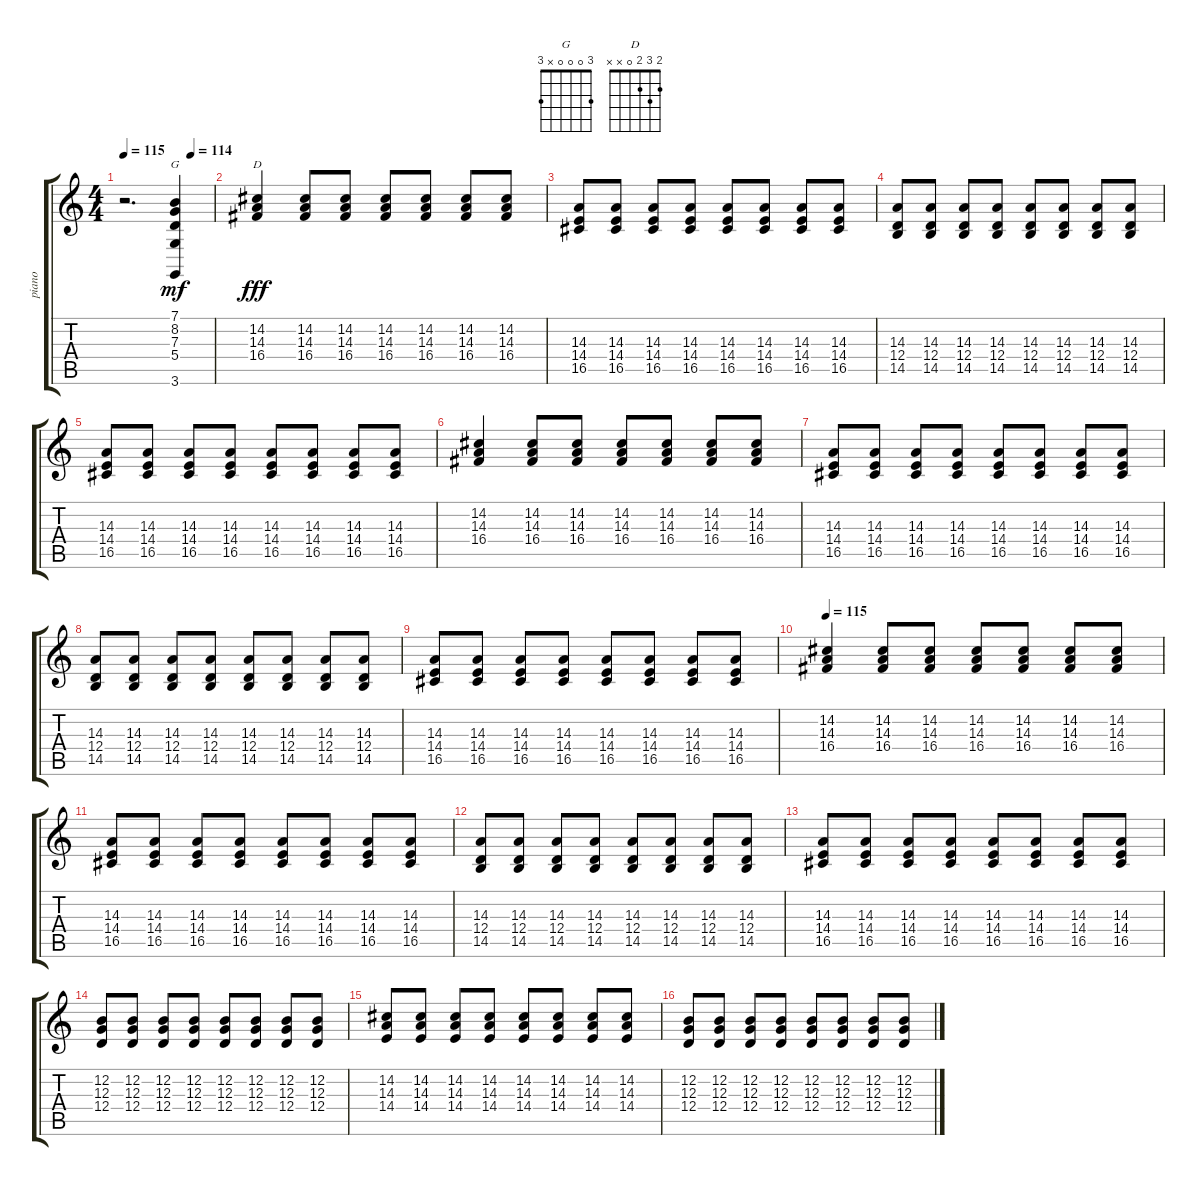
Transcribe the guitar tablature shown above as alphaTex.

\track ("piano" "piano") {instrument brightacousticpiano}
\staff {score tabs}
\tuning (E4 B3 G3 D3 A2 E2) {hide}
\chord ("G" 3 0 0 0 x 3)
\chord ("D" 2 3 2 0 x x)
\ts (4 4)
\tempo 115
\tempo (114 0.75)
\clef g2
\ks c
r.2{d dy mf} (7.1 8.2 7.3 5.4 3.6).4{ch "G"} |
(14.2 14.3 16.4).4{ch "D" dy fff} (14.2 14.3 16.4).8 (14.2 14.3 16.4).8 (14.2 14.3 16.4).8 (14.2 14.3 16.4).8 (14.2 14.3 16.4).8 (14.2 14.3 16.4).8 |
(14.3 14.4 16.5).8 (14.3 14.4 16.5).8 (14.3 14.4 16.5).8 (14.3 14.4 16.5).8 (14.3 14.4 16.5).8 (14.3 14.4 16.5).8 (14.3 14.4 16.5).8 (14.3 14.4 16.5).8 |
(14.3 12.4 14.5).8 (14.3 12.4 14.5).8 (14.3 12.4 14.5).8 (14.3 12.4 14.5).8 (14.3 12.4 14.5).8 (14.3 12.4 14.5).8 (14.3 12.4 14.5).8 (14.3 12.4 14.5).8 |
(14.3 14.4 16.5).8 (14.3 14.4 16.5).8 (14.3 14.4 16.5).8 (14.3 14.4 16.5).8 (14.3 14.4 16.5).8 (14.3 14.4 16.5).8 (14.3 14.4 16.5).8 (14.3 14.4 16.5).8 |
(14.2 14.3 16.4).4 (14.2 14.3 16.4).8 (14.2 14.3 16.4).8 (14.2 14.3 16.4).8 (14.2 14.3 16.4).8 (14.2 14.3 16.4).8 (14.2 14.3 16.4).8 |
(14.3 14.4 16.5).8 (14.3 14.4 16.5).8 (14.3 14.4 16.5).8 (14.3 14.4 16.5).8 (14.3 14.4 16.5).8 (14.3 14.4 16.5).8 (14.3 14.4 16.5).8 (14.3 14.4 16.5).8 |
(14.3 12.4 14.5).8 (14.3 12.4 14.5).8 (14.3 12.4 14.5).8 (14.3 12.4 14.5).8 (14.3 12.4 14.5).8 (14.3 12.4 14.5).8 (14.3 12.4 14.5).8 (14.3 12.4 14.5).8 |
(14.3 14.4 16.5).8 (14.3 14.4 16.5).8 (14.3 14.4 16.5).8 (14.3 14.4 16.5).8 (14.3 14.4 16.5).8 (14.3 14.4 16.5).8 (14.3 14.4 16.5).8 (14.3 14.4 16.5).8 |
\tempo 115
(14.2 14.3 16.4).4 (14.2 14.3 16.4).8 (14.2 14.3 16.4).8 (14.2 14.3 16.4).8 (14.2 14.3 16.4).8 (14.2 14.3 16.4).8 (14.2 14.3 16.4).8 |
(14.3 14.4 16.5).8 (14.3 14.4 16.5).8 (14.3 14.4 16.5).8 (14.3 14.4 16.5).8 (14.3 14.4 16.5).8 (14.3 14.4 16.5).8 (14.3 14.4 16.5).8 (14.3 14.4 16.5).8 |
(14.3 12.4 14.5).8 (14.3 12.4 14.5).8 (14.3 12.4 14.5).8 (14.3 12.4 14.5).8 (14.3 12.4 14.5).8 (14.3 12.4 14.5).8 (14.3 12.4 14.5).8 (14.3 12.4 14.5).8 |
(14.3 14.4 16.5).8 (14.3 14.4 16.5).8 (14.3 14.4 16.5).8 (14.3 14.4 16.5).8 (14.3 14.4 16.5).8 (14.3 14.4 16.5).8 (14.3 14.4 16.5).8 (14.3 14.4 16.5).8 |
(12.2 12.3 12.4).8 (12.2 12.3 12.4).8 (12.2 12.3 12.4).8 (12.2 12.3 12.4).8 (12.2 12.3 12.4).8 (12.2 12.3 12.4).8 (12.2 12.3 12.4).8 (12.2 12.3 12.4).8 |
(14.2 14.3 14.4).8 (14.2 14.3 14.4).8 (14.2 14.3 14.4).8 (14.2 14.3 14.4).8 (14.2 14.3 14.4).8 (14.2 14.3 14.4).8 (14.2 14.3 14.4).8 (14.2 14.3 14.4).8 |
(12.2 12.3 12.4).8 (12.2 12.3 12.4).8 (12.2 12.3 12.4).8 (12.2 12.3 12.4).8 (12.2 12.3 12.4).8 (12.2 12.3 12.4).8 (12.2 12.3 12.4).8 (12.2 12.3 12.4).8
